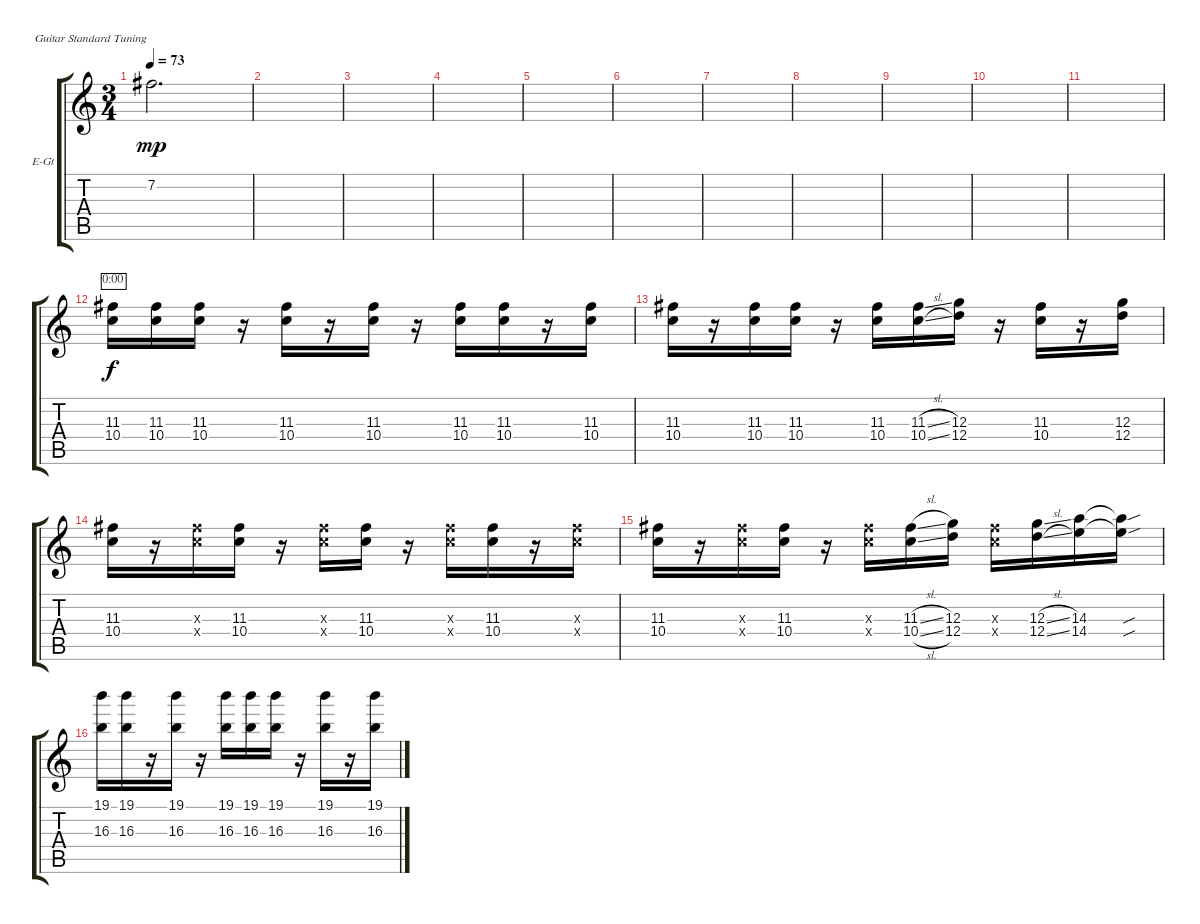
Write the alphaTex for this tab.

\defaultSystemsLayout 4
\bracketExtendMode groupsimilarinstruments
\firstSystemTrackNameOrientation horizontal
\otherSystemsTrackNameOrientation horizontal
\track ("Electric Guitar" "E-Gt") {instrument overdrivenguitar}
\staff {score tabs}
\tuning (E4 B3 G3 D3 A2 E2)
\ts (3 4)
\tempo 73
\clef g2
\scale
0.333333
\ks c
7.2{t}.2{d dy mp} |
\scale
0.333333 |
\scale
0.333333 |
\scale
0.333333 |
\scale
0.333333 |
\scale
0.333333 |
\scale
0.333333 |
\scale
0.333333 |
\scale
0.333333 |
\scale
0.333333 |
\scale
0.333333 |
\scale
0.333333 (11.3 10.4).16{dy f timer} (11.3 10.4).16 (11.3 10.4).16 r.16 (11.3 10.4).16 r.16 (11.3 10.4).16 r.16 (11.3 10.4).16 (11.3 10.4).16 r.16 (11.3 10.4).16 |
\scale
0.333333 (11.3 10.4).16 r.16 (11.3 10.4).16 (11.3 10.4).16 r.16 (11.3 10.4).16 (11.3{sl} 10.4{sl}).16 (12.3 12.4).16 r.16 (10.4 11.3).16 r.16 (12.3 12.4).16 |
\scale
0.333333 (10.4 11.3).16 r.16 (11.3{x} 10.4{x}).16 (10.4 11.3).16 r.16 (11.3{x} 10.4{x}).16 (10.4 11.3).16 r.16 (11.3{x} 10.4{x}).16 (10.4 11.3).16 r.16 (11.3{x} 10.4{x}).16 |
\scale
0.333333 (10.4 11.3).16 r.16 (11.3{x} 10.4{x}).16 (10.4 11.3).16 r.16 (11.3{x} 10.4{x}).16 (10.4{sl} 11.3{sl}).16 (12.4 12.3).16 (11.3{x} 10.4{x}).16 (12.3{sl} 12.4{sl}).16 (14.4 14.3).16 (14.3{sou t} 14.4{sou t}).16 |
\scale
0.333333 (16.3 19.1).16 (16.3 19.1).16 r.16 (16.3 19.1).16 r.16 (16.3 19.1).16 (16.3 19.1).16 (16.3 19.1).16 r.16 (16.3 19.1).16 r.16 (16.3 19.1).16
